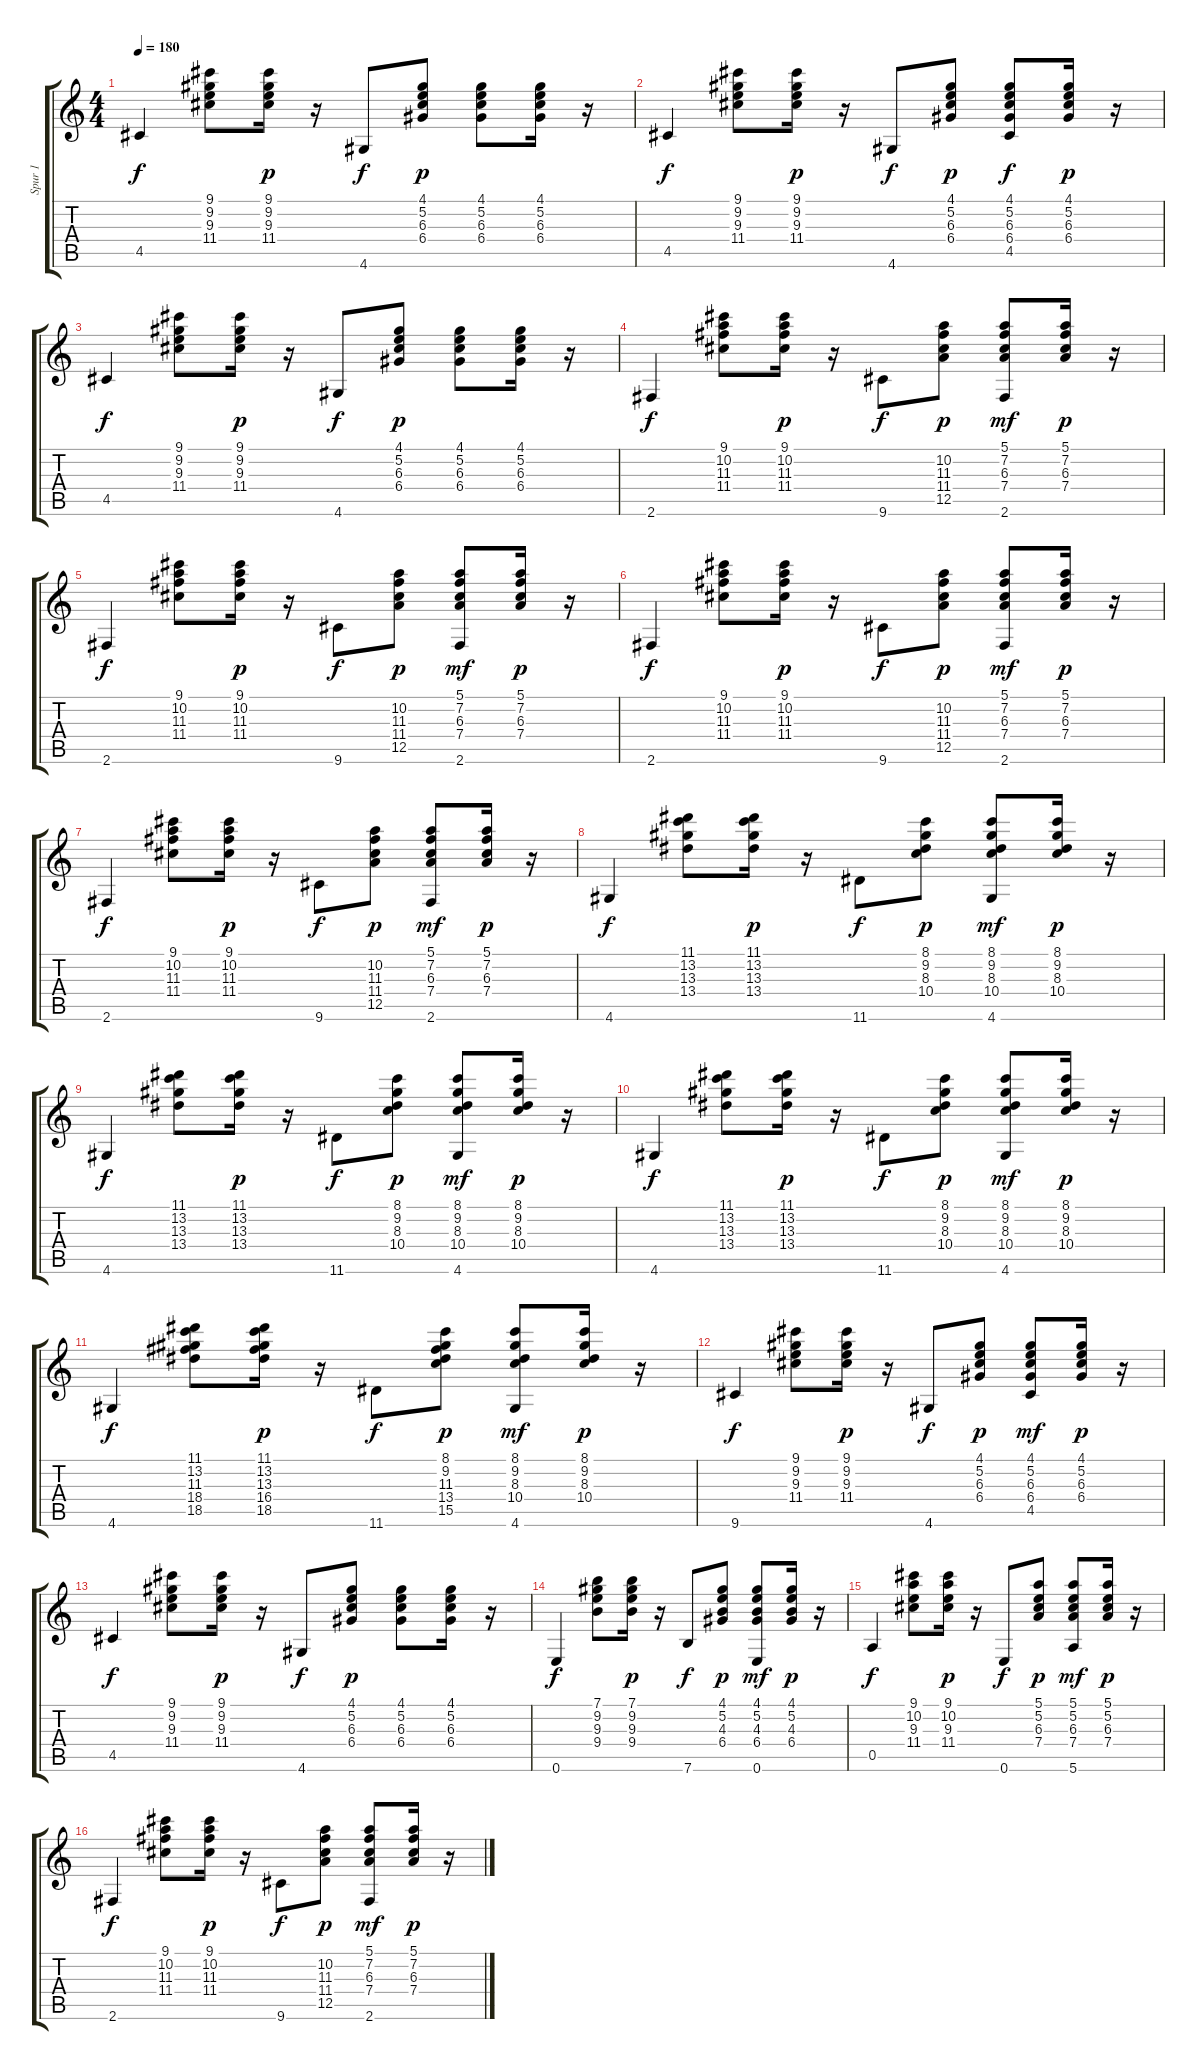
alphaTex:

\track ("Spur 1" "Spur 1") {instrument acousticguitarsteel}
\staff {score tabs}
\tuning (E4 B3 G3 D3 A2 E2) {hide}
\ts (4 4)
\tempo 180
\clef g2
\ks c
4.5.4{dy f} (9.1 9.2 9.3 11.4).8 (9.1 9.2 9.3 11.4).16{dy p} r.16 4.6.8{dy f} (4.1 5.2 6.3 6.4).8{dy p} (4.1 5.2 6.3 6.4).8 (4.1 5.2 6.3 6.4).16 r.16 |
4.5.4{dy f} (9.1 9.2 9.3 11.4).8 (9.1 9.2 9.3 11.4).16{dy p} r.16 4.6.8{dy f} (4.1 5.2 6.3 6.4).8{dy p} (4.1 5.2 6.3 6.4 4.5).8{dy f} (4.1 5.2 6.3 6.4).16{dy p} r.16 |
4.5.4{dy f} (9.1 9.2 9.3 11.4).8 (9.1 9.2 9.3 11.4).16{dy p} r.16 4.6.8{dy f} (4.1 5.2 6.3 6.4).8{dy p} (4.1 5.2 6.3 6.4).8 (4.1 5.2 6.3 6.4).16 r.16 |
2.6.4{dy f} (9.1 10.2 11.3 11.4).8 (9.1 10.2 11.3 11.4).16{dy p} r.16 9.6.8{dy f} (10.2 11.3 11.4 12.5).8{dy p} (5.1 7.2 6.3 7.4 2.6).8{dy mf} (5.1 7.2 6.3 7.4).16{dy p} r.16 |
2.6.4{dy f} (9.1 10.2 11.3 11.4).8 (9.1 10.2 11.3 11.4).16{dy p} r.16 9.6.8{dy f} (10.2 11.3 11.4 12.5).8{dy p} (5.1 7.2 6.3 7.4 2.6).8{dy mf} (5.1 7.2 6.3 7.4).16{dy p} r.16 |
2.6.4{dy f} (9.1 10.2 11.3 11.4).8 (9.1 10.2 11.3 11.4).16{dy p} r.16 9.6.8{dy f} (10.2 11.3 11.4 12.5).8{dy p} (5.1 7.2 6.3 7.4 2.6).8{dy mf} (5.1 7.2 6.3 7.4).16{dy p} r.16 |
2.6.4{dy f} (9.1 10.2 11.3 11.4).8 (9.1 10.2 11.3 11.4).16{dy p} r.16 9.6.8{dy f} (10.2 11.3 11.4 12.5).8{dy p} (5.1 7.2 6.3 7.4 2.6).8{dy mf} (5.1 7.2 6.3 7.4).16{dy p} r.16 |
4.6.4{dy f} (11.1 13.2 13.3 13.4).8 (11.1 13.2 13.3 13.4).16{dy p} r.16 11.6.8{dy f} (8.1 9.2 8.3 10.4).8{dy p} (8.1 9.2 8.3 10.4 4.6).8{dy mf} (8.1 9.2 8.3 10.4).16{dy p} r.16 |
4.6.4{dy f} (11.1 13.2 13.3 13.4).8 (11.1 13.2 13.3 13.4).16{dy p} r.16 11.6.8{dy f} (8.1 9.2 8.3 10.4).8{dy p} (8.1 9.2 8.3 10.4 4.6).8{dy mf} (8.1 9.2 8.3 10.4).16{dy p} r.16 |
4.6.4{dy f} (11.1 13.2 13.3 13.4).8 (11.1 13.2 13.3 13.4).16{dy p} r.16 11.6.8{dy f} (8.1 9.2 8.3 10.4).8{dy p} (8.1 9.2 8.3 10.4 4.6).8{dy mf} (8.1 9.2 8.3 10.4).16{dy p} r.16 |
4.6.4{dy f} (11.1 13.2 11.3 18.4 18.5).8 (11.1 13.2 13.3 16.4 18.5).16{dy p} r.16 11.6.8{dy f} (8.1 9.2 11.3 13.4 15.5).8{dy p} (8.1 9.2 8.3 10.4 4.6).8{dy mf} (8.1 9.2 8.3 10.4).16{dy p} r.16 |
9.6.4{dy f} (9.1 9.2 9.3 11.4).8 (9.1 9.2 9.3 11.4).16{dy p} r.16 4.6.8{dy f} (4.1 5.2 6.3 6.4).8{dy p} (4.1 5.2 6.3 6.4 4.5).8{dy mf} (4.1 5.2 6.3 6.4).16{dy p} r.16 |
4.5.4{dy f} (9.1 9.2 9.3 11.4).8 (9.1 9.2 9.3 11.4).16{dy p} r.16 4.6.8{dy f} (4.1 5.2 6.3 6.4).8{dy p} (4.1 5.2 6.3 6.4).8 (4.1 5.2 6.3 6.4).16 r.16 |
0.6.4{dy f} (7.1 9.2 9.3 9.4).8 (7.1 9.2 9.3 9.4).16{dy p} r.16 7.6.8{dy f} (4.1 5.2 4.3 6.4).8{dy p} (4.1 5.2 4.3 6.4 0.6).8{dy mf} (4.1 5.2 4.3 6.4).16{dy p} r.16 |
0.5.4{dy f} (9.1 10.2 9.3 11.4).8 (9.1 10.2 9.3 11.4).16{dy p} r.16 0.6.8{dy f} (5.1 5.2 6.3 7.4).8{dy p} (5.1 5.2 6.3 7.4 5.6).8{dy mf} (5.1 5.2 6.3 7.4).16{dy p} r.16 |
2.6.4{dy f} (9.1 10.2 11.3 11.4).8 (9.1 10.2 11.3 11.4).16{dy p} r.16 9.6.8{dy f} (10.2 11.3 11.4 12.5).8{dy p} (5.1 7.2 6.3 7.4 2.6).8{dy mf} (5.1 7.2 6.3 7.4).16{dy p} r.16
